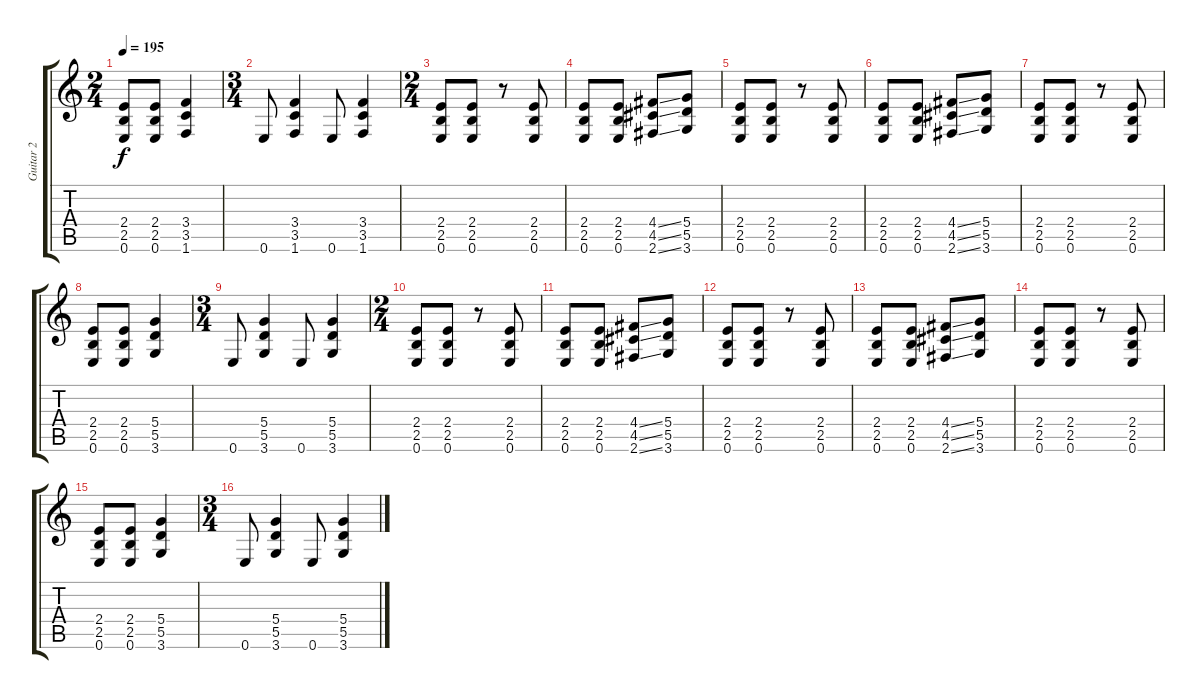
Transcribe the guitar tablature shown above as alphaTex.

\track ("Guitar 2" "Guitar 2") {instrument distortionguitar}
\staff {score tabs}
\tuning (E4 B3 G3 D3 A2 E2) {hide}
\ts (2 4)
\tempo 195
\clef g2
\ks c
(2.4 2.5 0.6).8{dy f} (2.4 2.5 0.6).8 (3.4 3.5 1.6).4 |
\ts (3 4)
0.6.8 (3.4 3.5 1.6).4 0.6.8 (3.4 3.5 1.6).4 |
\ts (2 4)
(2.4 2.5 0.6).8 (2.4 2.5 0.6).8 r.8 (2.4 2.5 0.6).8 |
(2.4 2.5 0.6).8 (2.4 2.5 0.6).8 (4.4{ss} 4.5{ss} 2.6{ss}).8 (5.4 5.5 3.6).8 |
(2.4 2.5 0.6).8 (2.4 2.5 0.6).8 r.8 (2.4 2.5 0.6).8 |
(2.4 2.5 0.6).8 (2.4 2.5 0.6).8 (4.4{ss} 4.5{ss} 2.6{ss}).8 (5.4 5.5 3.6).8 |
(2.4 2.5 0.6).8 (2.4 2.5 0.6).8 r.8 (2.4 2.5 0.6).8 |
(2.4 2.5 0.6).8 (2.4 2.5 0.6).8 (5.4 5.5 3.6).4 |
\ts (3 4)
0.6.8 (5.4 5.5 3.6).4 0.6.8 (5.4 5.5 3.6).4 |
\ts (2 4)
(2.4 2.5 0.6).8 (2.4 2.5 0.6).8 r.8 (2.4 2.5 0.6).8 |
(2.4 2.5 0.6).8 (2.4 2.5 0.6).8 (4.4{ss} 4.5{ss} 2.6{ss}).8 (5.4 5.5 3.6).8 |
(2.4 2.5 0.6).8 (2.4 2.5 0.6).8 r.8 (2.4 2.5 0.6).8 |
(2.4 2.5 0.6).8 (2.4 2.5 0.6).8 (4.4{ss} 4.5{ss} 2.6{ss}).8 (5.4 5.5 3.6).8 |
(2.4 2.5 0.6).8 (2.4 2.5 0.6).8 r.8 (2.4 2.5 0.6).8 |
(2.4 2.5 0.6).8 (2.4 2.5 0.6).8 (5.4 5.5 3.6).4 |
\ts (3 4)
0.6.8 (5.4 5.5 3.6).4 0.6.8 (5.4 5.5 3.6).4
